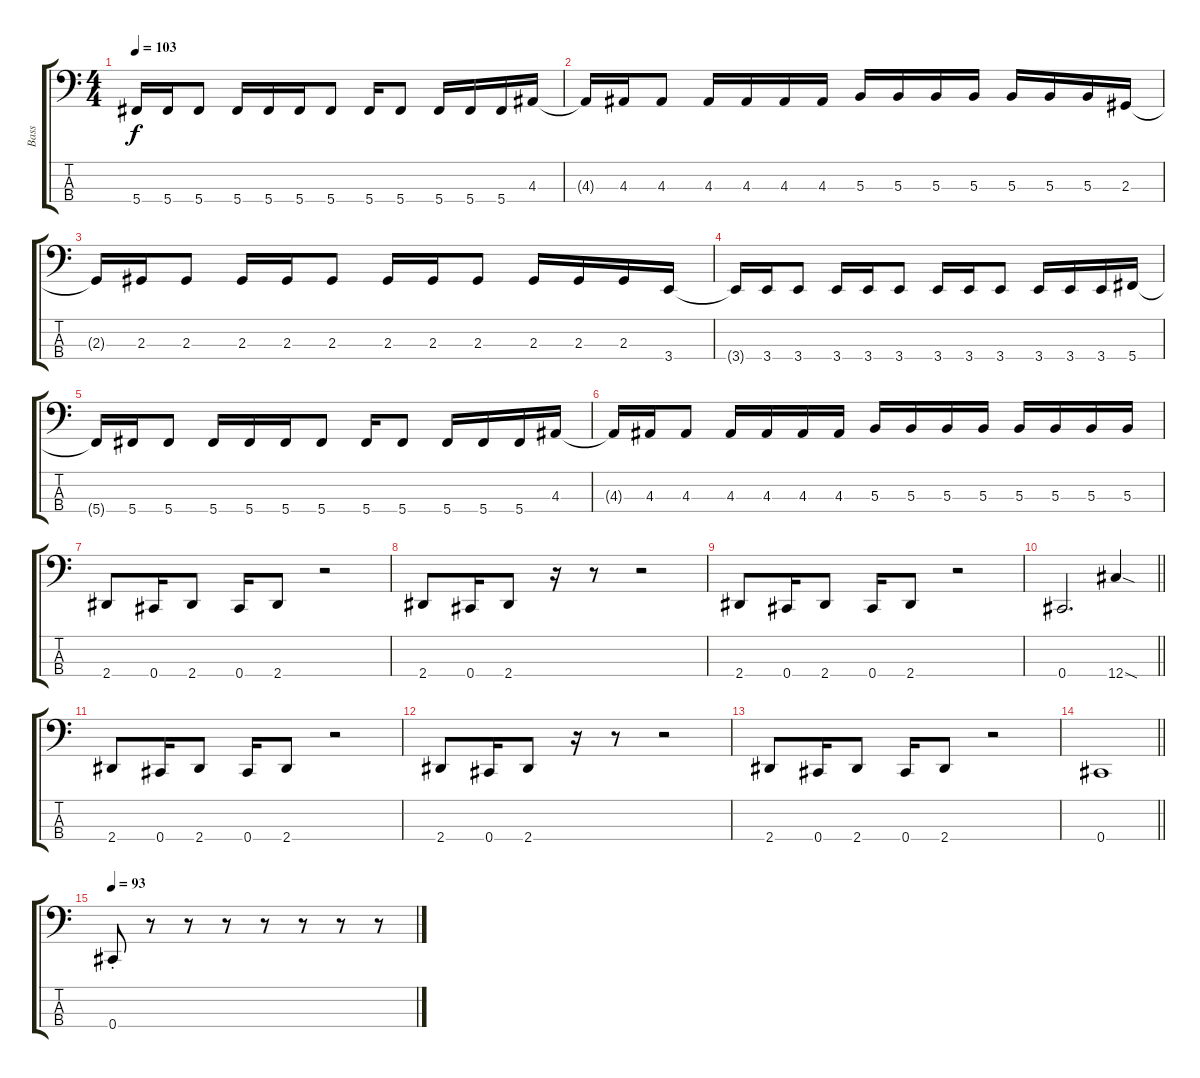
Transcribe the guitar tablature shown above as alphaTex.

\track ("Bass" "Bass") {instrument electricbasspick}
\staff {score tabs}
\tuning (E2 B1 Gb1 Db1) {hide}
\ts (4 4)
\tempo 103
\clef f4
\ks c
5.4{t}.16{dy f} 5.4.16 5.4.8 5.4.16 5.4.16 5.4.16 5.4.8 5.4.16 5.4.8 5.4.16 5.4.16 5.4.16 4.3.16 |
4.3{t}.16 4.3.16 4.3.8 4.3.16 4.3.16 4.3.16 4.3.16 5.3.16 5.3.16 5.3.16 5.3.16 5.3.16 5.3.16 5.3.16 2.3.16 |
2.3{t}.16 2.3.16 2.3.8 2.3.16 2.3.16 2.3.8 2.3.16 2.3.16 2.3.8 2.3.16 2.3.16 2.3.16 3.4.16 |
3.4{t}.16 3.4.16 3.4.8 3.4.16 3.4.16 3.4.8 3.4.16 3.4.16 3.4.8 3.4.16 3.4.16 3.4.16 5.4.16 |
5.4{t}.16 5.4.16 5.4.8 5.4.16 5.4.16 5.4.16 5.4.8 5.4.16 5.4.8 5.4.16 5.4.16 5.4.16 4.3.16 |
4.3{t}.16 4.3.16 4.3.8 4.3.16 4.3.16 4.3.16 4.3.16 5.3.16 5.3.16 5.3.16 5.3.16 5.3.16 5.3.16 5.3.16 5.3.16 |
2.4.8 0.4.16 2.4.8 0.4.16 2.4.8 r.2 |
2.4.8 0.4.16 2.4.8 r.16 r.8 r.2 |
2.4.8 0.4.16 2.4.8 0.4.16 2.4.8 r.2 |
\barLineRight lightlight
0.4.2{d} 12.4{sod}.4 |
2.4.8 0.4.16 2.4.8 0.4.16 2.4.8 r.2 |
2.4.8 0.4.16 2.4.8 r.16 r.8 r.2 |
2.4.8 0.4.16 2.4.8 0.4.16 2.4.8 r.2 |
\barLineRight lightlight
0.4.1 |
\tempo 93
0.4{st}.8 r.8 r.8 r.8 r.8 r.8 r.8 r.8
